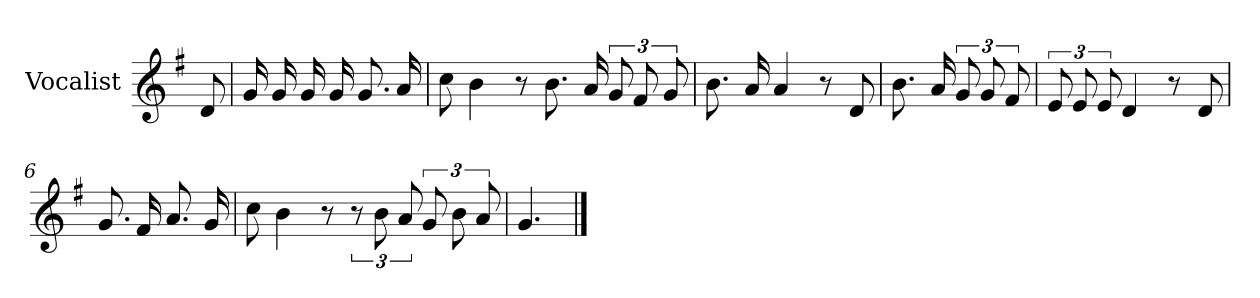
**kern
*part1
*staff1
*I"Vocalist
*k[f#]
*G:
=
8d
=1
16g
16g
16g
16g
8.g
16a
=2
8cc
4b
8r
8.b
16a
12g
12f#
12g
=3
8.b
16a
4a
8r
8d
=4
8.b
16a
12g
12g
12f#
=5
12e
12e
12e
4d
8r
8d
=6
8.g
16f#
8.a
16g
=7
8cc
4b
8r
12r
12b
12a
12g
12b
12a
=8
4.g
==
*-
